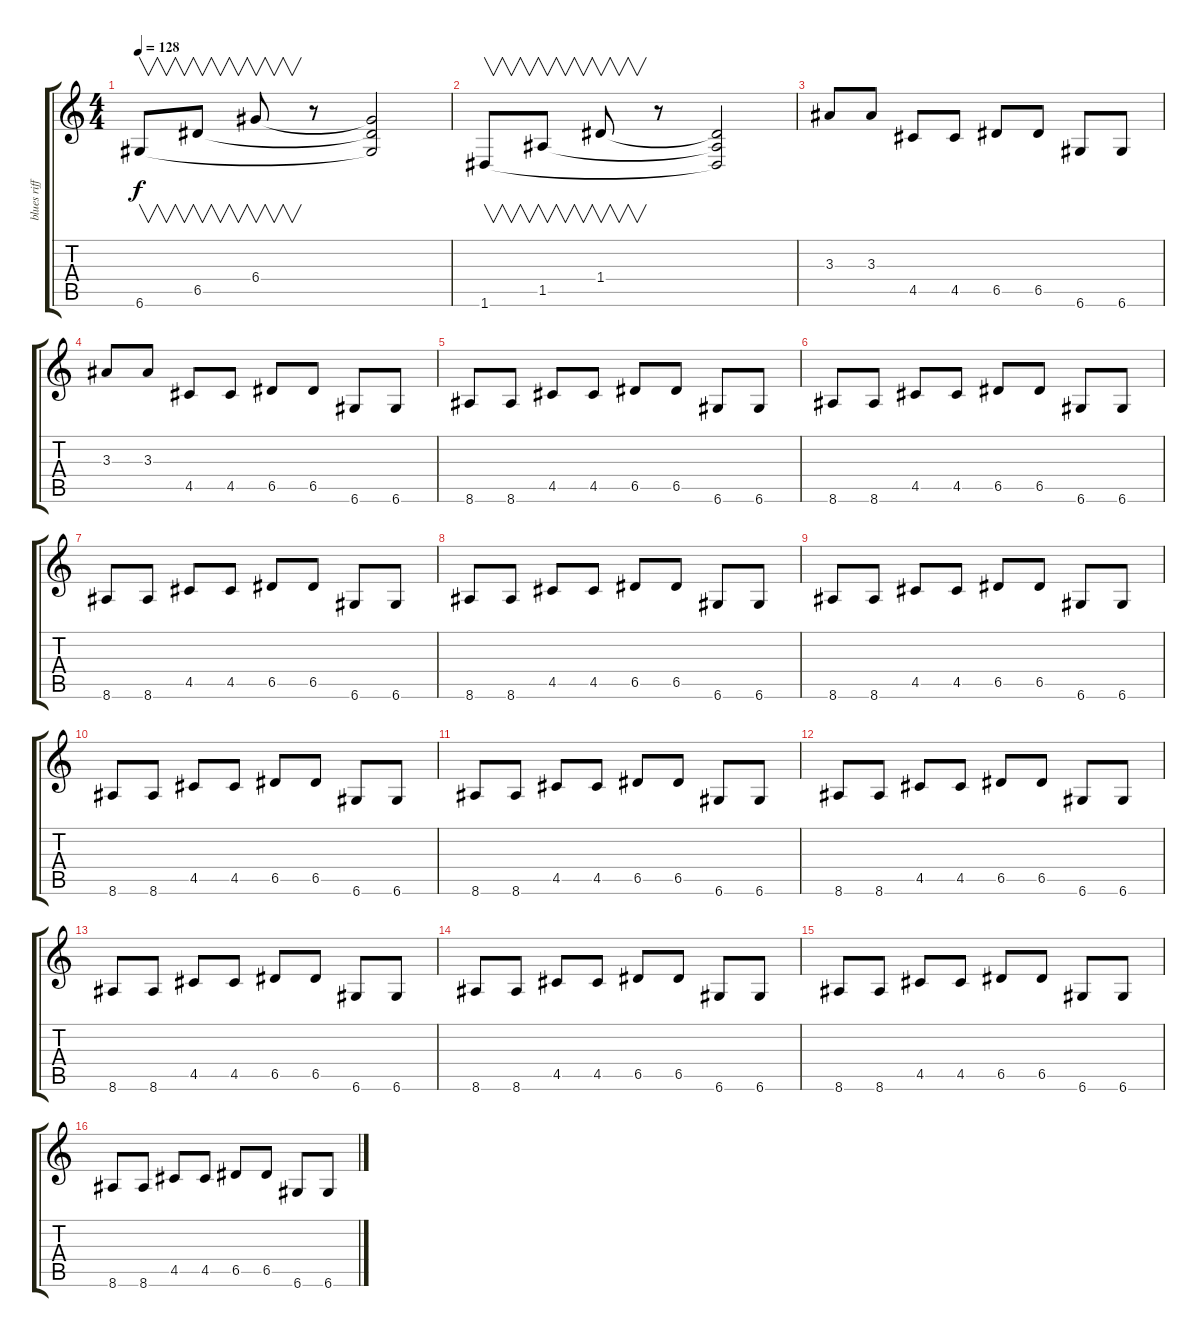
\track ("blues riff" "blues riff") {instrument distortionguitar}
\staff {score tabs}
\tuning (E4 B3 G3 D3 A2 D2) {hide}
\ts (4 4)
\tempo 128
\clef g2
\ks c
6.6.8{v dy f} 6.5.8{v} 6.4.8{v} r.8 (6.4{t} 6.5{t} 6.6{t}).2 |
1.6.8{v} 1.5.8{v} 1.4.8{v} r.8 (1.4{t} 1.5{t} 1.6{t}).2 |
3.3.8 3.3.8 4.5.8 4.5.8 6.5.8 6.5.8 6.6.8 6.6.8 |
3.3.8 3.3.8 4.5.8 4.5.8 6.5.8 6.5.8 6.6.8 6.6.8 |
8.6.8 8.6.8 4.5.8 4.5.8 6.5.8 6.5.8 6.6.8 6.6.8 |
8.6.8 8.6.8 4.5.8 4.5.8 6.5.8 6.5.8 6.6.8 6.6.8 |
8.6.8 8.6.8 4.5.8 4.5.8 6.5.8 6.5.8 6.6.8 6.6.8 |
8.6.8 8.6.8 4.5.8 4.5.8 6.5.8 6.5.8 6.6.8 6.6.8 |
8.6.8 8.6.8 4.5.8 4.5.8 6.5.8 6.5.8 6.6.8 6.6.8 |
8.6.8 8.6.8 4.5.8 4.5.8 6.5.8 6.5.8 6.6.8 6.6.8 |
8.6.8 8.6.8 4.5.8 4.5.8 6.5.8 6.5.8 6.6.8 6.6.8 |
8.6.8 8.6.8 4.5.8 4.5.8 6.5.8 6.5.8 6.6.8 6.6.8 |
8.6.8 8.6.8 4.5.8 4.5.8 6.5.8 6.5.8 6.6.8 6.6.8 |
8.6.8 8.6.8 4.5.8 4.5.8 6.5.8 6.5.8 6.6.8 6.6.8 |
8.6.8 8.6.8 4.5.8 4.5.8 6.5.8 6.5.8 6.6.8 6.6.8 |
8.6.8 8.6.8 4.5.8 4.5.8 6.5.8 6.5.8 6.6.8 6.6.8
